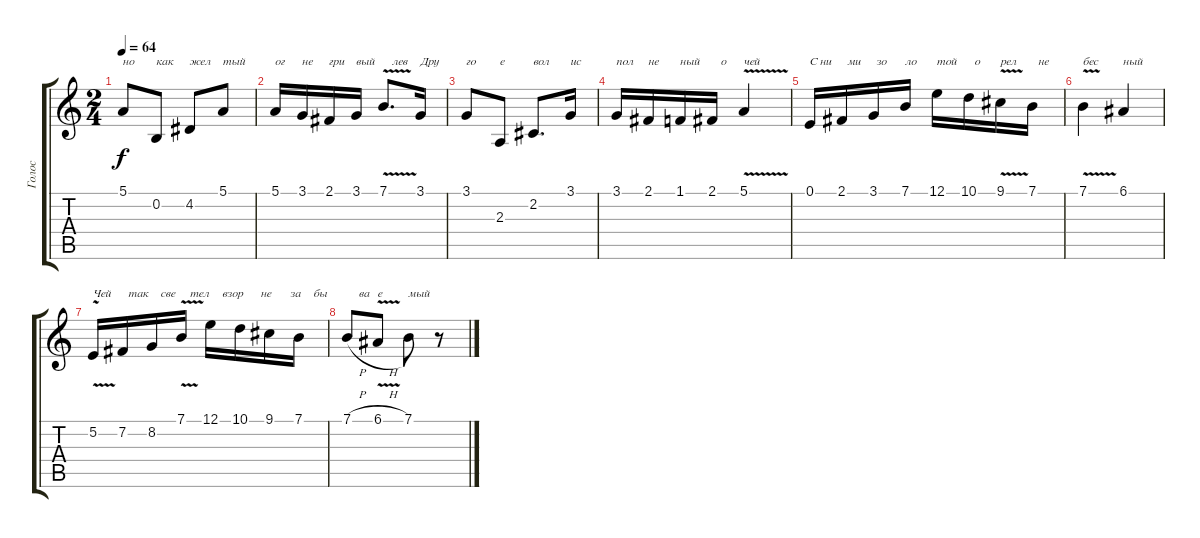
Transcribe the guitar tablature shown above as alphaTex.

\track ("Голос" "Голос") {instrument viola}
\staff {score tabs}
\tuning (E4 B3 G3 D3 A2 E2) {hide}
\ts (2 4)
\tempo 64
\clef g2
\ks c
5.1.8{txt "но" dy f} 0.2.8{txt "как"} 4.2.8{txt "жел"} 5.1.8{txt "тый"} |
5.1.16{txt "ог"} 3.1.16{txt "не"} 2.1.16{txt "гри"} 3.1.16{txt "вый"} 7.1{v}.8{d txt "   лев"} 3.1.16{txt "Дру"} |
3.1.8{txt "го"} 2.3.8{txt "е"} 2.2.8{d txt "вол"} 3.1.16{txt "ис"} |
3.1.16{txt "пол"} 2.1.16{txt "не"} 1.1.16{txt "ный"} 2.1.16{txt "   о"} 5.1{v}.4{txt "чей"} |
0.1.16{txt "С ни"} 2.1.16{txt "  ми"} 3.1.16{txt " зо"} 7.1.16{txt "ло"} 12.1.16{txt "той"} 10.1.16{txt "  о"} 9.1{v}.16{txt "рел"} 7.1.16{txt "  не"} |
7.1{v}.4{txt "бес"} 6.1.4{txt "ный"} |
5.2{v}.16{txt "Чей"} 7.2.16{txt "  так"} 8.2.16{txt "   све"} 7.1{v}.16{txt "   тел"} 12.1.16{txt "    взор"} 10.1.16{txt "       не"} 9.1.16{txt "       за"} 7.1.16{txt "     бы"} |
7.1{h}.8{txt "    ва"} 6.1{v h}.8{txt "е"} 7.1.8{txt "мый"} r.8
